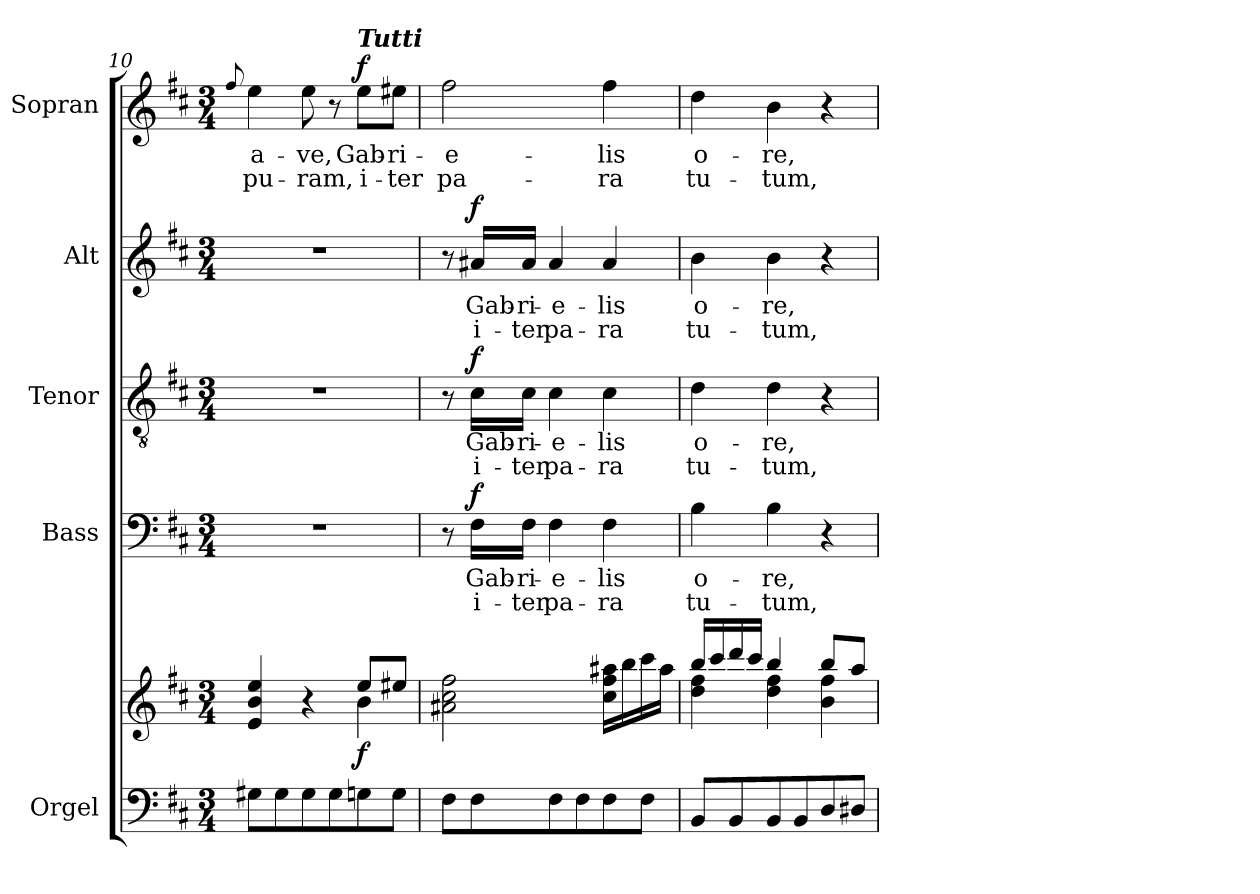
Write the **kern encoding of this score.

**kern	**kern	**dynam	**kern	**text	**text	**dynam	**kern	**text	**text	**dynam	**kern	**text	**text	**dynam	**kern	**text	**text	**dynam
*part5	*part5	*part5	*part4	*part4	*part4	*part4	*part3	*part3	*part3	*part3	*part2	*part2	*part2	*part2	*part1	*part1	*part1	*part1
*staff6	*staff5	*staff5/6	*staff4	*staff4	*staff4	*staff4	*staff3	*staff3	*staff3	*staff3	*staff2	*staff2	*staff2	*staff2	*staff1	*staff1	*staff1	*staff1
*I"Orgel	*	*	*I"Bass	*	*	*	*I"Tenor	*	*	*	*I"Alt	*	*	*	*I"Sopran	*	*	*
*I'Org.	*	*	*I'B.	*	*	*	*I'T.	*	*	*	*I'A.	*	*	*	*I'S.	*	*	*
*clefF4	*clefG2	*	*clefF4	*	*	*	*clefGv2	*	*	*	*clefG2	*	*	*	*clefG2	*	*	*
*k[f#c#]	*k[f#c#]	*	*k[f#c#]	*	*	*	*k[f#c#]	*	*	*	*k[f#c#]	*	*	*	*k[f#c#]	*	*	*
*D:	*D:	*	*D:	*	*	*	*D:	*	*	*	*D:	*	*	*	*D:	*	*	*
*M3/4	*M3/4	*	*M3/4	*	*	*	*M3/4	*	*	*	*M3/4	*	*	*	*M3/4	*	*	*
=10	=10	=10	=10	=10	=10	=10	=10	=10	=10	=10	=10	=10	=10	=10	=10	=10	=10	=10
.	.	.	.	.	.	.	.	.	.	.	.	.	.	.	8qqff#/	.	.	.
*	*^	*	*	*	*	*	*	*	*	*	*	*	*	*	*	*	*	*
!	!	!	!	!	!	!	!	!	!	!	!	!	!	!	!	!	!LO:LY:b	!LO:LY:b	!
8G#X\L	4e/ 4b/ 4ee/	2ryy	.	2.r	.	.	.	2.r	.	.	.	2.r	.	.	.	4ee\	a-	pu-	.
8G#\	.	.	.	.	.	.	.	.	.	.	.	.	.	.	.	.	.	.	.
!	!	!	!	!	!	!	!	!	!	!	!	!	!	!	!	!	!LO:LY:b	!LO:LY:b	!
8G#\	4r	.	.	.	.	.	.	.	.	.	.	.	.	.	.	8ee\	-ve,	-ram,	.
8G#\	.	.	.	.	.	.	.	.	.	.	.	.	.	.	.	8r	.	.	.
!	!	!	!	!	!	!	!	!	!	!	!	!	!	!	!	!LO:TX:a:Bi:t=Tutti	!	!	!
!	!	!	!LO:DY:b	!	!	!	!	!	!	!	!	!	!	!	!	!	!LO:LY:b	!LO:LY:b	!LO:DY:a
8Gn\	8ee/L	4b\	f	.	.	.	.	.	.	.	.	.	.	.	.	8ee\L	Gab-	i-	f
!	!	!	!	!	!	!	!	!	!	!	!	!	!	!	!	!	!LO:LY:b	!LO:LY:b	!
8G\J	8ee#X/J	.	.	.	.	.	.	.	.	.	.	.	.	.	.	8ee#X\J	-ri-	-ter	.
*	*v	*v	*	*	*	*	*	*	*	*	*	*	*	*	*	*	*	*	*
=11	=11	=11	=11	=11	=11	=11	=11	=11	=11	=11	=11	=11	=11	=11	=11	=11	=11	=11
!	!	!	!	!	!	!	!	!	!	!	!	!	!	!	!	!LO:LY:b	!LO:LY:b	!
8F#\L	2a#X\ 2cc#\ 2ff#\	.	8r	.	.	.	8r	.	.	.	8r	.	.	.	2ff#\	-e-	pa-	.
!	!	!	!	!LO:LY:b	!LO:LY:b	!LO:DY:a	!	!LO:LY:b	!LO:LY:b	!LO:DY:a	!	!LO:LY:b	!LO:LY:b	!LO:DY:a	!	!	!	!
8F#\	.	.	16F#\LL	Gab-	i-	f	16c#\LL	Gab-	i-	f	16a#X/LL	Gab-	i-	f	.	.	.	.
!	!	!	!	!LO:LY:b	!LO:LY:b	!	!	!LO:LY:b	!LO:LY:b	!	!	!LO:LY:b	!LO:LY:b	!	!	!	!	!
.	.	.	16F#\JJ	-ri-	-ter	.	16c#\JJ	-ri-	-ter	.	16a#/JJ	-ri-	-ter	.	.	.	.	.
!	!	!	!	!LO:LY:b	!LO:LY:b	!	!	!LO:LY:b	!LO:LY:b	!	!	!LO:LY:b	!LO:LY:b	!	!	!	!	!
8F#\	.	.	4F#\	-e-	pa-	.	4c#\	-e-	pa-	.	4a#/	-e-	pa-	.	.	.	.	.
8F#\	.	.	.	.	.	.	.	.	.	.	.	.	.	.	.	.	.	.
!	!	!	!	!LO:LY:b	!LO:LY:b	!	!	!LO:LY:b	!LO:LY:b	!	!	!LO:LY:b	!LO:LY:b	!	!	!LO:LY:b	!LO:LY:b	!
8F#\	16cc#\ 16ff#\ 16aa#X\LL	.	4F#\	-lis	-ra	.	4c#\	-lis	-ra	.	4a#/	-lis	-ra	.	4ff#\	-lis	-ra	.
.	16bb\	.	.	.	.	.	.	.	.	.	.	.	.	.	.	.	.	.
8F#\J	16ccc#\	.	.	.	.	.	.	.	.	.	.	.	.	.	.	.	.	.
.	16aa#\JJ	.	.	.	.	.	.	.	.	.	.	.	.	.	.	.	.	.
=12	=12	=12	=12	=12	=12	=12	=12	=12	=12	=12	=12	=12	=12	=12	=12	=12	=12	=12
*	*^	*	*	*	*	*	*	*	*	*	*	*	*	*	*	*	*	*
!	!	!	!	!	!LO:LY:b	!LO:LY:b	!	!	!LO:LY:b	!LO:LY:b	!	!	!LO:LY:b	!LO:LY:b	!	!	!LO:LY:b	!LO:LY:b	!
8BB/L	16bb/LL	4dd\ 4ff#\	.	4B\	o-	tu-	.	4d\	o-	tu-	.	4b\	o-	tu-	.	4dd\	o-	tu-	.
.	16ccc#/	.	.	.	.	.	.	.	.	.	.	.	.	.	.	.	.	.	.
8BB/	16ddd/	.	.	.	.	.	.	.	.	.	.	.	.	.	.	.	.	.	.
.	16ccc#/JJ	.	.	.	.	.	.	.	.	.	.	.	.	.	.	.	.	.	.
!	!	!	!	!	!LO:LY:b	!LO:LY:b	!	!	!LO:LY:b	!LO:LY:b	!	!	!LO:LY:b	!LO:LY:b	!	!	!LO:LY:b	!LO:LY:b	!
8BB/	4bb/	4dd\ 4ff#\	.	4B\	-re,	-tum,	.	4d\	-re,	-tum,	.	4b\	-re,	-tum,	.	4b\	-re,	-tum,	.
8BB/	.	.	.	.	.	.	.	.	.	.	.	.	.	.	.	.	.	.	.
8D/	8bb/L	4b\ 4ff#\	.	4r	.	.	.	4r	.	.	.	4r	.	.	.	4r	.	.	.
8D#X/J	8aa/J	.	.	.	.	.	.	.	.	.	.	.	.	.	.	.	.	.	.
*	*v	*v	*	*	*	*	*	*	*	*	*	*	*	*	*	*	*	*	*
=	=	=	=	=	=	=	=	=	=	=	=	=	=	=	=	=	=	=
*-	*-	*-	*-	*-	*-	*-	*-	*-	*-	*-	*-	*-	*-	*-	*-	*-	*-	*-
